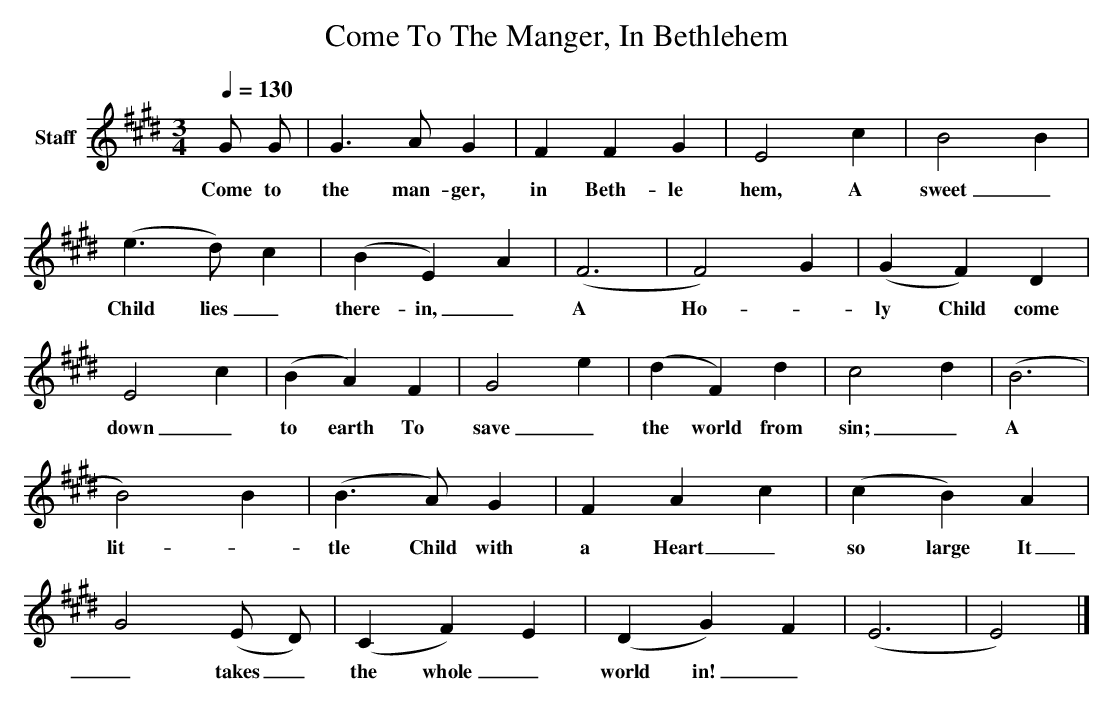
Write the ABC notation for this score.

X:1
T: Come To The Manger, In Bethlehem
L: 1/4
M: 3/4
Q: 1/4=130
V: P1 name="Staff"
K: E
[V: P1]  G/ G/ | G3/ A/ G | F F G | E2 c | B2 B | (e3/ d/) c | (B E) A | (F3 | F2) G | (G F) D | E2 c | (B A) F | G2 e | (d F) d | c2 d | (B3 | B2) B | (B3/ A/) G | F A c | (c B) A | G2 (E/ D/) | (C F) E | (D G) F | (E3 | E2)|]
w:   Come to the man- ger, in Beth- le hem, A sweet_ Child lies_ there- in,_ A Ho-_ ly Child come down_ to earth To save_ the world from sin;_ A lit-_ tle Child with a Heart_ so large It_ takes_ the whole_ world in!_
